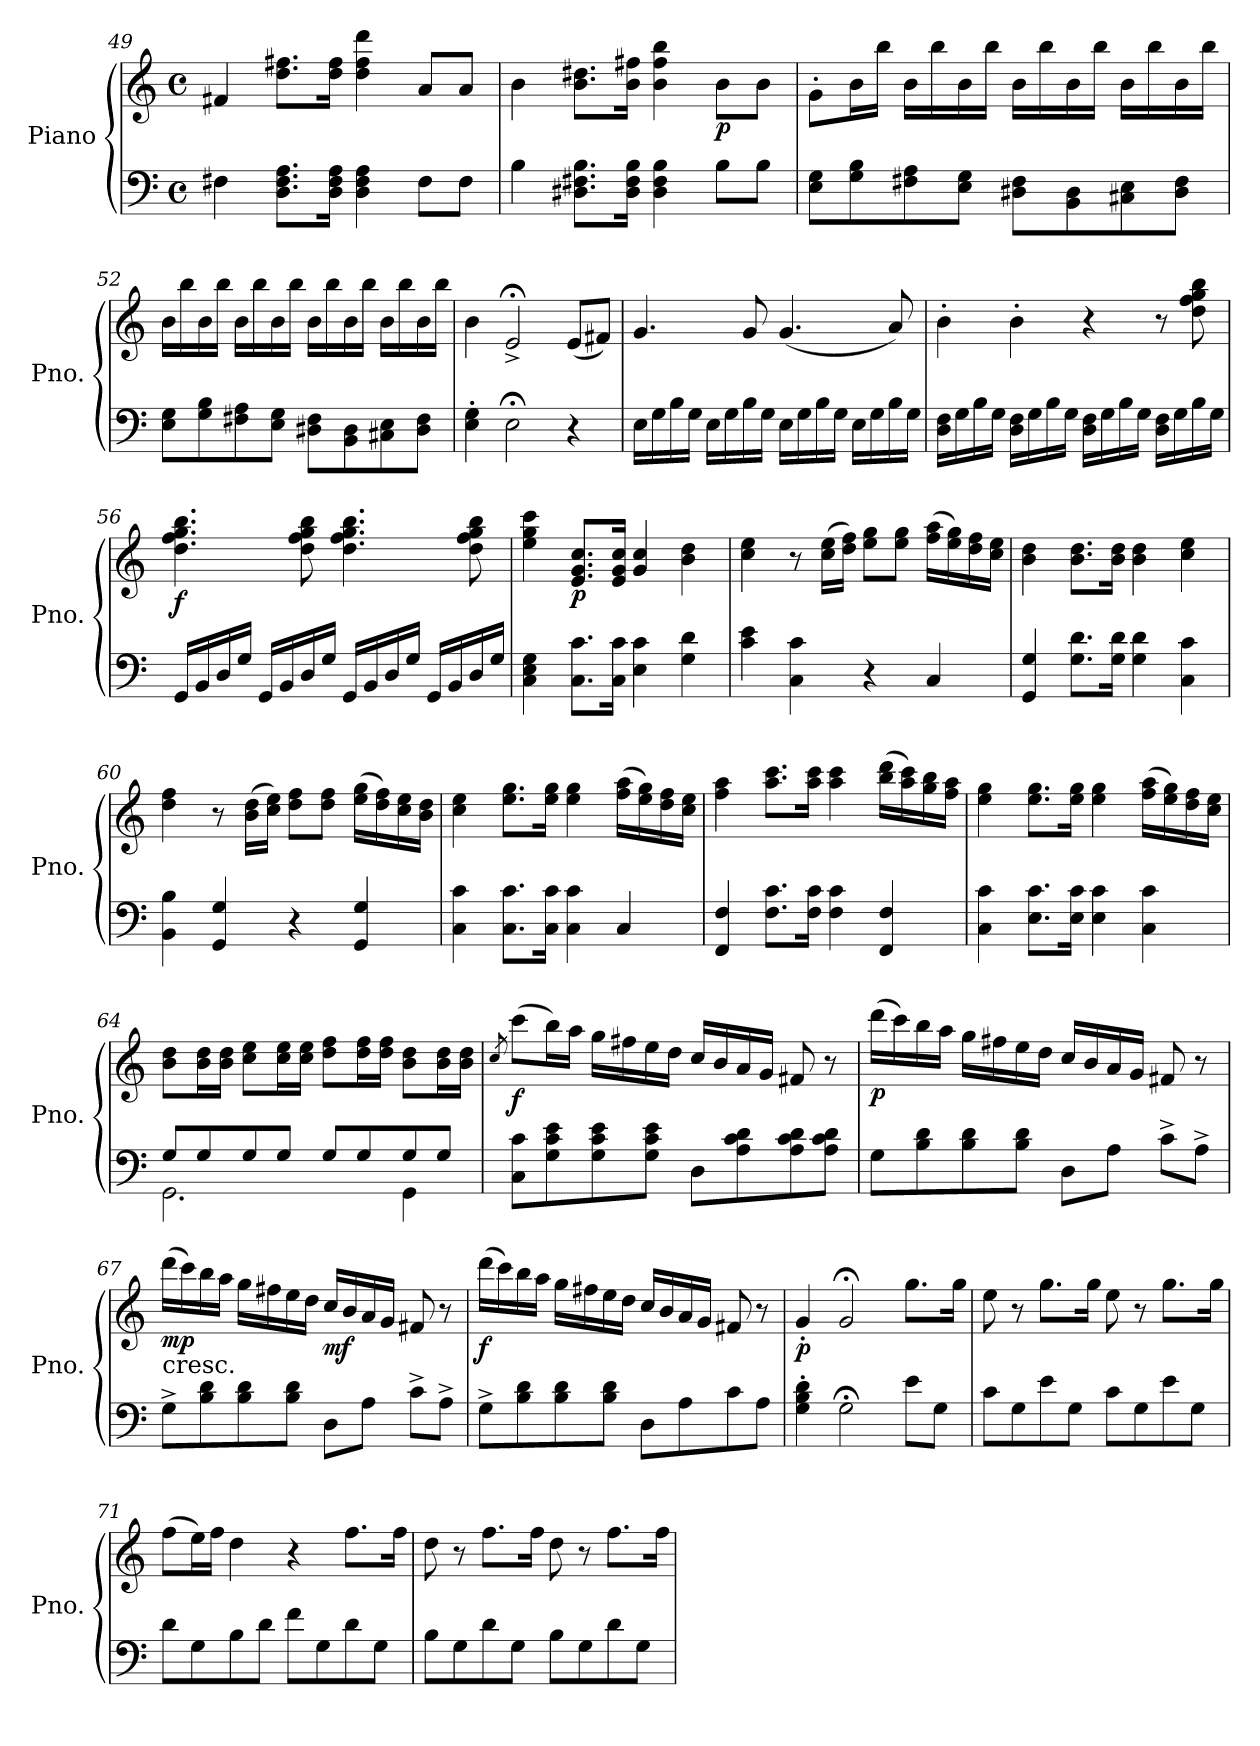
**kern	**kern	**dynam
*part1	*part1	*part1
*staff2	*staff1	*staff1/2
*I"Piano	*	*
*I'Pno.	*	*
*clefF4	*clefG2	*
*k[]	*k[]	*
*C:	*C:	*
*M4/4	*M4/4	*
*met(c)	*met(c)	*
=49	=49	=49
4F#X\	4f#X/	.
8.D\ 8.F#\ 8.A\L	8.dd\ 8.ff#X\L	.
16D\ 16F#\ 16A\Jk	16dd\ 16ff#\Jk	.
4D\ 4F#\ 4A\	4dd\ 4ff#\ 4ddd\	.
8F#\L	8a/L	.
8F#\J	8a/J	.
=50	=50	=50
4B\	4b\	.
8.D#X\ 8.F#X\ 8.B\L	8.b\ 8.dd#X\L	.
16D#\ 16F#\ 16B\Jk	16b\ 16ff#X\Jk	.
4D#\ 4F#\ 4B\	4b\ 4ff#\ 4bb\	.
!	!	!LO:DY:b
8B\L	8b\L	p
8B\J	8b\J	.
=51	=51	=51
8E\ 8G\L	8g'\L	.
8G\ 8B\	16b\L	.
.	16bb\JJ	.
8F#X\ 8A\	16b\LL	.
.	16bb\	.
8E\ 8G\J	16b\	.
.	16bb\JJ	.
8D#X\ 8F#\L	16b\LL	.
.	16bb\	.
8BB\ 8D#\	16b\	.
.	16bb\JJ	.
8C#X\ 8E\	16b\LL	.
.	16bb\	.
8D#\ 8F#\J	16b\	.
.	16bb\JJ	.
!!LO:LB:g=z
=52	=52	=52
8E\ 8G\L	16b\LL	.
.	16bb\	.
8G\ 8B\	16b\	.
.	16bb\JJ	.
8F#X\ 8A\	16b\LL	.
.	16bb\	.
8E\ 8G\J	16b\	.
.	16bb\JJ	.
8D#X\ 8F#\L	16b\LL	.
.	16bb\	.
8BB\ 8D#\	16b\	.
.	16bb\JJ	.
8C#X\ 8E\	16b\LL	.
.	16bb\	.
8D#\ 8F#\J	16b\	.
.	16bb\JJ	.
=53	=53	=53
4E\' 4G\'	4b\	.
2E;<\	2e;<^/	.
4r	(8e/L	.
.	8f#X/J)	.
=54	=54	=54
16E\LL	4.g/	.
16G\	.	.
16B\	.	.
16G\JJ	.	.
16E\LL	.	.
16G\	.	.
16B\	8g/	.
16G\JJ	.	.
16E\LL	(4.g/	.
16G\	.	.
16B\	.	.
16G\JJ	.	.
16E\LL	.	.
16G\	.	.
16B\	8a/)	.
16G\JJ	.	.
=55	=55	=55
16D\ 16F\LL	4b'\	.
16G\	.	.
16B\	.	.
16G\JJ	.	.
16D\ 16F\LL	4b'\	.
16G\	.	.
16B\	.	.
16G\JJ	.	.
16D\ 16F\LL	4r	.
16G\	.	.
16B\	.	.
16G\JJ	.	.
16D\ 16F\LL	8r	.
16G\	.	.
16B\	8dd\ 8ff\ 8gg\ 8bb\	.
16G\JJ	.	.
!!LO:LB:g=z
=56	=56	=56
!	!	!LO:DY:b
16GG/LL	4.dd\ 4.ff\ 4.gg\ 4.bb\	f
16BB/	.	.
16D/	.	.
16G/JJ	.	.
16GG/LL	.	.
16BB/	.	.
16D/	8dd\ 8ff\ 8gg\ 8bb\	.
16G/JJ	.	.
16GG/LL	4.dd\ 4.ff\ 4.gg\ 4.bb\	.
16BB/	.	.
16D/	.	.
16G/JJ	.	.
16GG/LL	.	.
16BB/	.	.
16D/	8dd\ 8ff\ 8gg\ 8bb\	.
16G/JJ	.	.
=57	=57	=57
4C\ 4E\ 4G\	4ee\ 4gg\ 4ccc\	.
!	!	!LO:DY:b
8.C\ 8.c\L	8.e/ 8.g/ 8.cc/L	p
16C\ 16c\Jk	16e/ 16g/ 16cc/Jk	.
4E\ 4c\	4g/ 4cc/	.
4G\ 4d\	4b\ 4dd\	.
=58	=58	=58
4c\ 4e\	4cc\ 4ee\	.
4C\ 4c\	8r	.
.	(16cc\ 16ee\LL	.
.	16dd\ 16ff\JJ)	.
4r	8ee\ 8gg\L	.
.	8ee\ 8gg\J	.
4C/	(16ff\ 16aa\LL	.
.	16ee\ 16gg\)	.
.	16dd\ 16ff\	.
.	16cc\ 16ee\JJ	.
=59	=59	=59
4GG/ 4G/	4b\ 4dd\	.
8.G\ 8.d\L	8.b\ 8.dd\L	.
16G\ 16d\Jk	16b\ 16dd\Jk	.
4G\ 4d\	4b\ 4dd\	.
4C\ 4c\	4cc\ 4ee\	.
!!LO:LB:g=z
=60	=60	=60
4BB\ 4B\	4dd\ 4ff\	.
4GG/ 4G/	8r	.
.	(16b\ 16dd\LL	.
.	16cc\ 16ee\JJ)	.
4r	8dd\ 8ff\L	.
.	8dd\ 8ff\J	.
4GG/ 4G/	(16ee\ 16gg\LL	.
.	16dd\ 16ff\)	.
.	16cc\ 16ee\	.
.	16b\ 16dd\JJ	.
=61	=61	=61
4C\ 4c\	4cc\ 4ee\	.
8.C\ 8.c\L	8.ee\ 8.gg\L	.
16C\ 16c\Jk	16ee\ 16gg\Jk	.
4C\ 4c\	4ee\ 4gg\	.
4C/	(16ff\ 16aa\LL	.
.	16ee\ 16gg\)	.
.	16dd\ 16ff\	.
.	16cc\ 16ee\JJ	.
=62	=62	=62
4FF/ 4F/	4ff\ 4aa\	.
8.F\ 8.c\L	8.aa\ 8.ccc\L	.
16F\ 16c\Jk	16aa\ 16ccc\Jk	.
4F\ 4c\	4aa\ 4ccc\	.
4FF/ 4F/	(16bb\ 16ddd\LL	.
.	16aa\ 16ccc\)	.
.	16gg\ 16bb\	.
.	16ff\ 16aa\JJ	.
=63	=63	=63
4C\ 4c\	4ee\ 4gg\	.
8.E\ 8.c\L	8.ee\ 8.gg\L	.
16E\ 16c\Jk	16ee\ 16gg\Jk	.
4E\ 4c\	4ee\ 4gg\	.
4C\ 4c\	(16ff\ 16aa\LL	.
.	16ee\ 16gg\)	.
.	16dd\ 16ff\	.
.	16cc\ 16ee\JJ	.
!!LO:PB:g=z
=64	=64	=64
*^	*	*
2.GG\	8G/L	8b\ 8dd\L	.
.	8G/	16b\ 16dd\L	.
.	.	16b\ 16dd\JJ	.
.	8G/	8cc\ 8ee\L	.
.	8G/J	16cc\ 16ee\L	.
.	.	16cc\ 16ee\JJ	.
.	8G/L	8dd\ 8ff\L	.
.	8G/	16dd\ 16ff\L	.
.	.	16dd\ 16ff\JJ	.
4GG\	8G/	8b\ 8dd\L	.
.	8G/J	16b\ 16dd\L	.
.	.	16b\ 16dd\JJ	.
*v	*v	*	*
=65	=65	=65
.	8qcc/	.
!	!	!LO:DY:b
8C\ 8c\L	(8ccc\L	f
8G\ 8c\ 8e\	16bb\L)	.
.	16aa\JJ	.
8G\ 8c\ 8e\	16gg\LL	.
.	16ff#X\	.
8G\ 8c\ 8e\J	16ee\	.
.	16dd\JJ	.
8D\L	16cc/LL	.
.	16b/	.
8A\ 8c\ 8d\	16a/	.
.	16g/JJ	.
8A\ 8c\ 8d\	8f#X/	.
8A\ 8c\ 8d\J	8r	.
=66	=66	=66
!	!	!LO:DY:b
8G\L	(16ddd\LL	p
.	16ccc\)	.
8B\ 8d\	16bb\	.
.	16aa\JJ	.
8B\ 8d\	16gg\LL	.
.	16ff#X\	.
8B\ 8d\J	16ee\	.
.	16dd\JJ	.
8D\L	16cc/LL	.
.	16b/	.
8A\J	16a/	.
.	16g/JJ	.
8c^\L	8f#X/	.
8A^\J	8r	.
!!LO:LB:g=z
=67	=67	=67
!LO:TX:a:t=cresc.	!	!
!	!	!LO:DY:b
8G^\L	(16ddd\LL	mp
.	16ccc\)	.
8B\ 8d\	16bb\	.
.	16aa\JJ	.
8B\ 8d\	16gg\LL	.
.	16ff#X\	.
8B\ 8d\J	16ee\	.
.	16dd\JJ	.
!	!	!LO:DY:b
8D\L	16cc/LL	mf
.	16b/	.
8A\J	16a/	.
.	16g/JJ	.
8c^\L	8f#X/	.
8A^\J	8r	.
=68	=68	=68
!	!	!LO:DY:b
8G^\L	(16ddd\LL	f
.	16ccc\)	.
8B\ 8d\	16bb\	.
.	16aa\JJ	.
8B\ 8d\	16gg\LL	.
.	16ff#X\	.
8B\ 8d\J	16ee\	.
.	16dd\JJ	.
8D\L	16cc/LL	.
.	16b/	.
8A\	16a/	.
.	16g/JJ	.
8c\	8f#X/	.
8A\J	8r	.
=69	=69	=69
!	!	!LO:DY:b
4G\' 4B\' 4d\'	4g'/	p
2G;<\	2g;</	.
8e\L	8.gg\L	.
8G\J	.	.
.	16gg\Jk	.
=70	=70	=70
8c\L	8ee\	.
8G\	8r	.
8e\	8.gg\L	.
8G\J	.	.
.	16gg\Jk	.
8c\L	8ee\	.
8G\	8r	.
8e\	8.gg\L	.
8G\J	.	.
.	16gg\Jk	.
!!LO:LB:g=z
=71	=71	=71
8d\L	(8ff\L	.
8G\	16ee\L)	.
.	16ff\JJ	.
8B\	4dd\	.
8d\J	.	.
8f\L	4r	.
8G\	.	.
8d\	8.ff\L	.
8G\J	.	.
.	16ff\Jk	.
=72	=72	=72
8B\L	8dd\	.
8G\	8r	.
8d\	8.ff\L	.
8G\J	.	.
.	16ff\Jk	.
8B\L	8dd\	.
8G\	8r	.
8d\	8.ff\L	.
8G\J	.	.
.	16ff\Jk	.
=	=	=
*-	*-	*-
